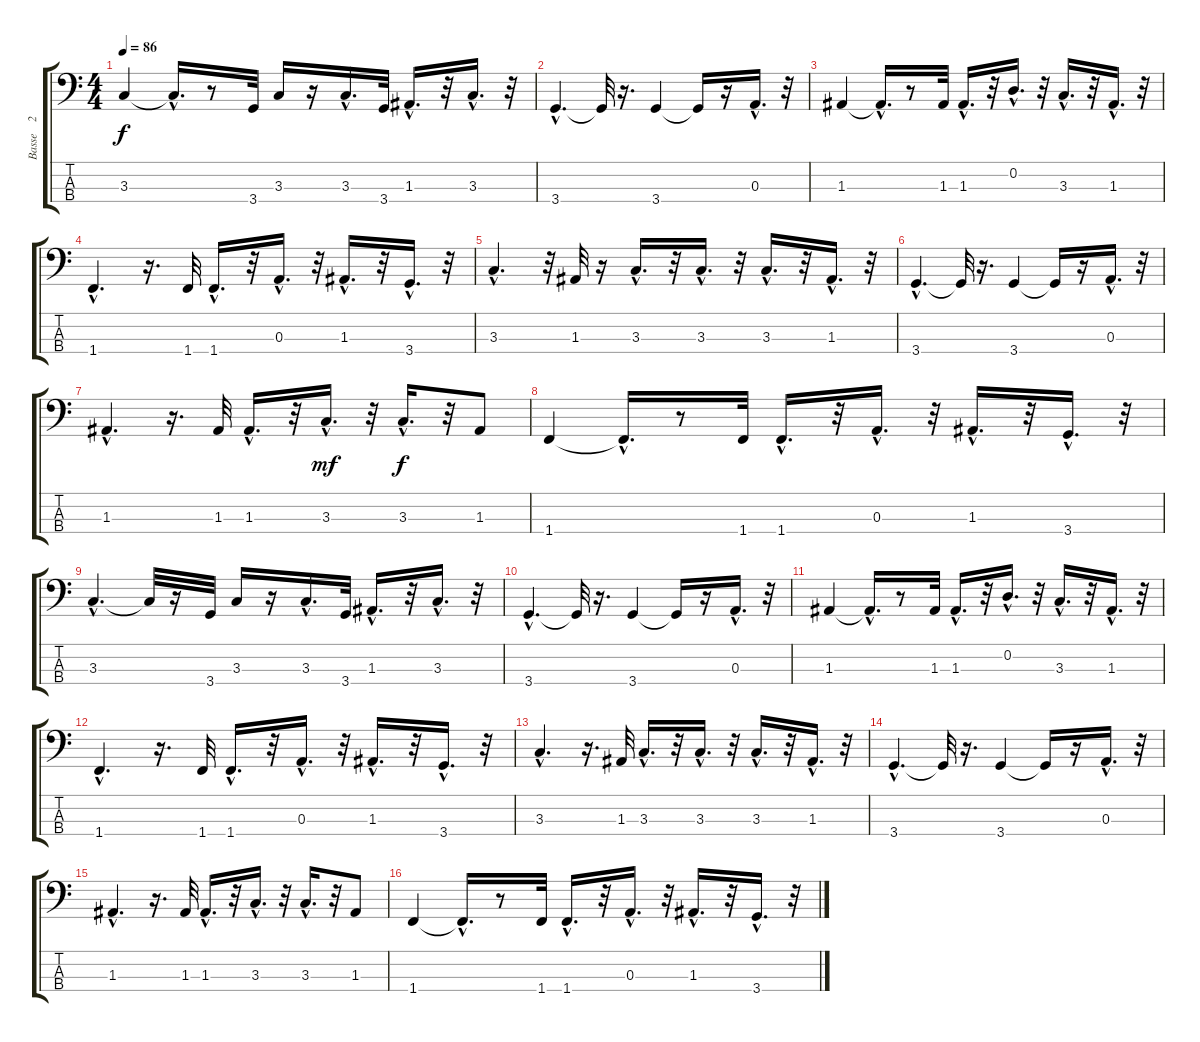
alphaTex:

\track ("Basse    2" "Basse    2") {instrument fretlessbass}
\staff {score tabs}
\tuning (G2 D2 A1 E1) {hide}
\ts (4 4)
\tempo 86
\clef f4
\ks c
3.3.4{dy f} 3.3{hac t}.16{d} r.8 3.4.32 3.3.16 r.16 3.3{hac}.16{d} 3.4.32 1.3{hac}.16{d} r.32 3.3{hac}.16{d} r.32 |
3.4{hac}.4{d} 3.4{t}.32 r.16{d} 3.4.4 3.4{t}.16 r.16 0.3{hac}.16{d} r.32 |
1.3.4 1.3{hac t}.16{d} r.8 1.3.32 1.3{hac}.16{d} r.32 0.2{hac}.16{d} r.32 3.3{hac}.16{d} r.32 1.3{hac}.16{d} r.32 |
1.4{hac}.4{d} r.16{d} 1.4.32 1.4{hac}.16{d} r.32 0.3{hac}.16{d} r.32 1.3{hac}.16{d} r.32 3.4{hac}.16{d} r.32 |
3.3{hac}.4{d} r.32 1.3.32 r.16 3.3{hac}.16{d} r.32 3.3{hac}.16{d} r.32 3.3{hac}.16{d} r.32 1.3{hac}.16{d} r.32 |
3.4{hac}.4{d} 3.4{t}.32 r.16{d} 3.4.4 3.4{t}.16 r.16 0.3{hac}.16{d} r.32 |
1.3{hac}.4{d} r.16{d} 1.3.32 1.3{hac}.16{d} r.32 3.3{hac}.16{d dy mf} r.32 3.3{hac}.16{d dy f} r.32 1.3.8 |
1.4.4 1.4{hac t}.16{d} r.8 1.4.32 1.4{hac}.16{d} r.32 0.3{hac}.16{d} r.32 1.3{hac}.16{d} r.32 3.4{hac}.16{d} r.32 |
3.3{hac}.4{d} 3.3{t}.32 r.16 3.4.32 3.3.16 r.16 3.3{hac}.16{d} 3.4.32 1.3{hac}.16{d} r.32 3.3{hac}.16{d} r.32 |
3.4{hac}.4{d} 3.4{t}.32 r.16{d} 3.4.4 3.4{t}.16 r.16 0.3{hac}.16{d} r.32 |
1.3.4 1.3{hac t}.16{d} r.8 1.3.32 1.3{hac}.16{d} r.32 0.2{hac}.16{d} r.32 3.3{hac}.16{d} r.32 1.3{hac}.16{d} r.32 |
1.4{hac}.4{d} r.16{d} 1.4.32 1.4{hac}.16{d} r.32 0.3{hac}.16{d} r.32 1.3{hac}.16{d} r.32 3.4{hac}.16{d} r.32 |
3.3{hac}.4{d} r.16{d} 1.3.32 3.3{hac}.16{d} r.32 3.3{hac}.16{d} r.32 3.3{hac}.16{d} r.32 1.3{hac}.16{d} r.32 |
3.4{hac}.4{d} 3.4{t}.32 r.16{d} 3.4.4 3.4{t}.16 r.16 0.3{hac}.16{d} r.32 |
1.3{hac}.4{d} r.16{d} 1.3.32 1.3{hac}.16{d} r.32 3.3{hac}.16{d} r.32 3.3{hac}.16{d} r.32 1.3.8 |
1.4.4 1.4{hac t}.16{d} r.8 1.4.32 1.4{hac}.16{d} r.32 0.3{hac}.16{d} r.32 1.3{hac}.16{d} r.32 3.4{hac}.16{d} r.32
